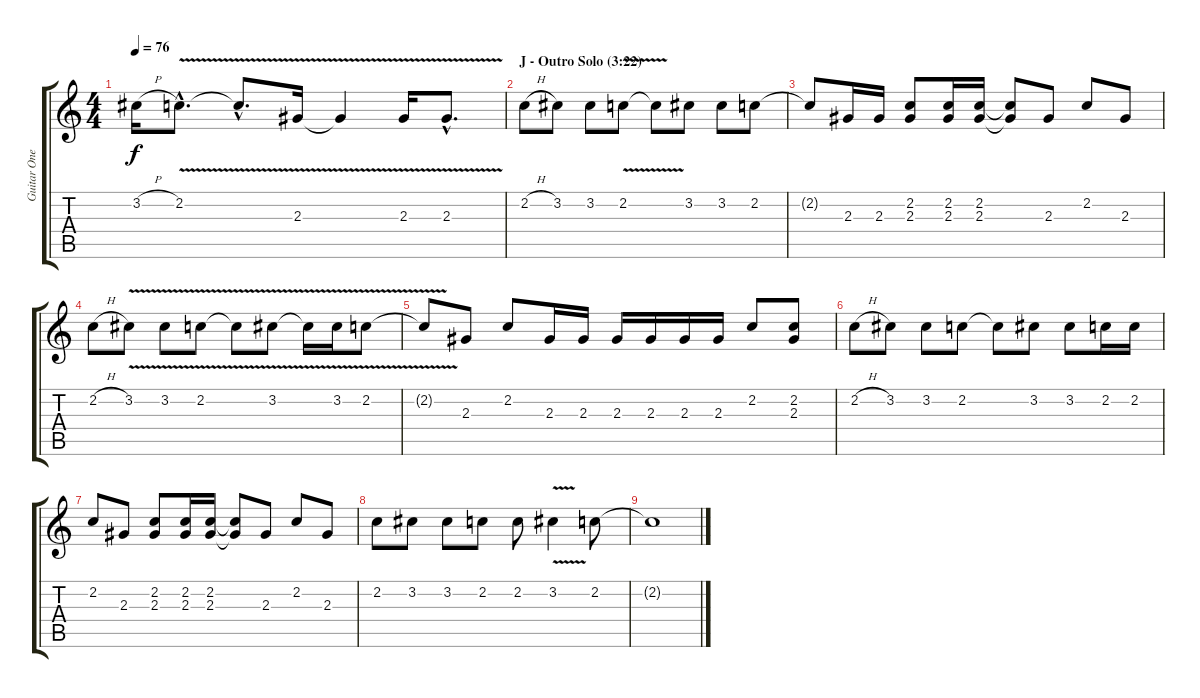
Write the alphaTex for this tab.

\track ("Guitar One" "Guitar One") {instrument distortionguitar}
\staff {score tabs}
\tuning (Eb4 Bb3 Gb3 Db3 Ab2 Eb2) {hide}
\ts (4 4)
\tempo 76
\clef g2
\ks c
3.2{h}.16{dy f} 2.2{v hac}.8{d} 2.2{v hac t}.8{d} 2.3{v}.16 2.3{v t}.4 2.3{v}.16 2.3{v hac}.8{d} |
\section ("" "J - Outro Solo (3:22)")
2.2{h}.8 3.2.8 3.2.8 2.2{v}.8 2.2{v t}.8 3.2.8 3.2.8 2.2.8 |
2.2{t}.8 2.3.16 2.3.16 (2.2 2.3).8 (2.2 2.3).16 (2.2 2.3).16 (2.2{t} 2.3{t}).8 2.3.8 2.2.8 2.3.8 |
2.2{h}.8 3.2{v}.8 3.2{v}.8 2.2{v}.8 2.2{v t}.8 3.2{v}.8 3.2{v t}.16 3.2{v}.16 2.2{v}.8 |
2.2{t}.8 2.3.8 2.2.8 2.3.16 2.3.16 2.3.16 2.3.16 2.3.16 2.3.16 2.2.8 (2.2 2.3).8 |
2.2{h}.8 3.2.8 3.2.8 2.2.8 2.2{t}.8 3.2.8 3.2.8 2.2.16 2.2.16 |
2.2.8 2.3.8 (2.2 2.3).8 (2.2 2.3).16 (2.2 2.3).16 (2.2{t} 2.3{t}).8 2.3.8 2.2.8 2.3.8 |
2.2.8 3.2.8 3.2.8 2.2.8 2.2.8 3.2{v}.4 2.2.8 |
2.2{t}.1
